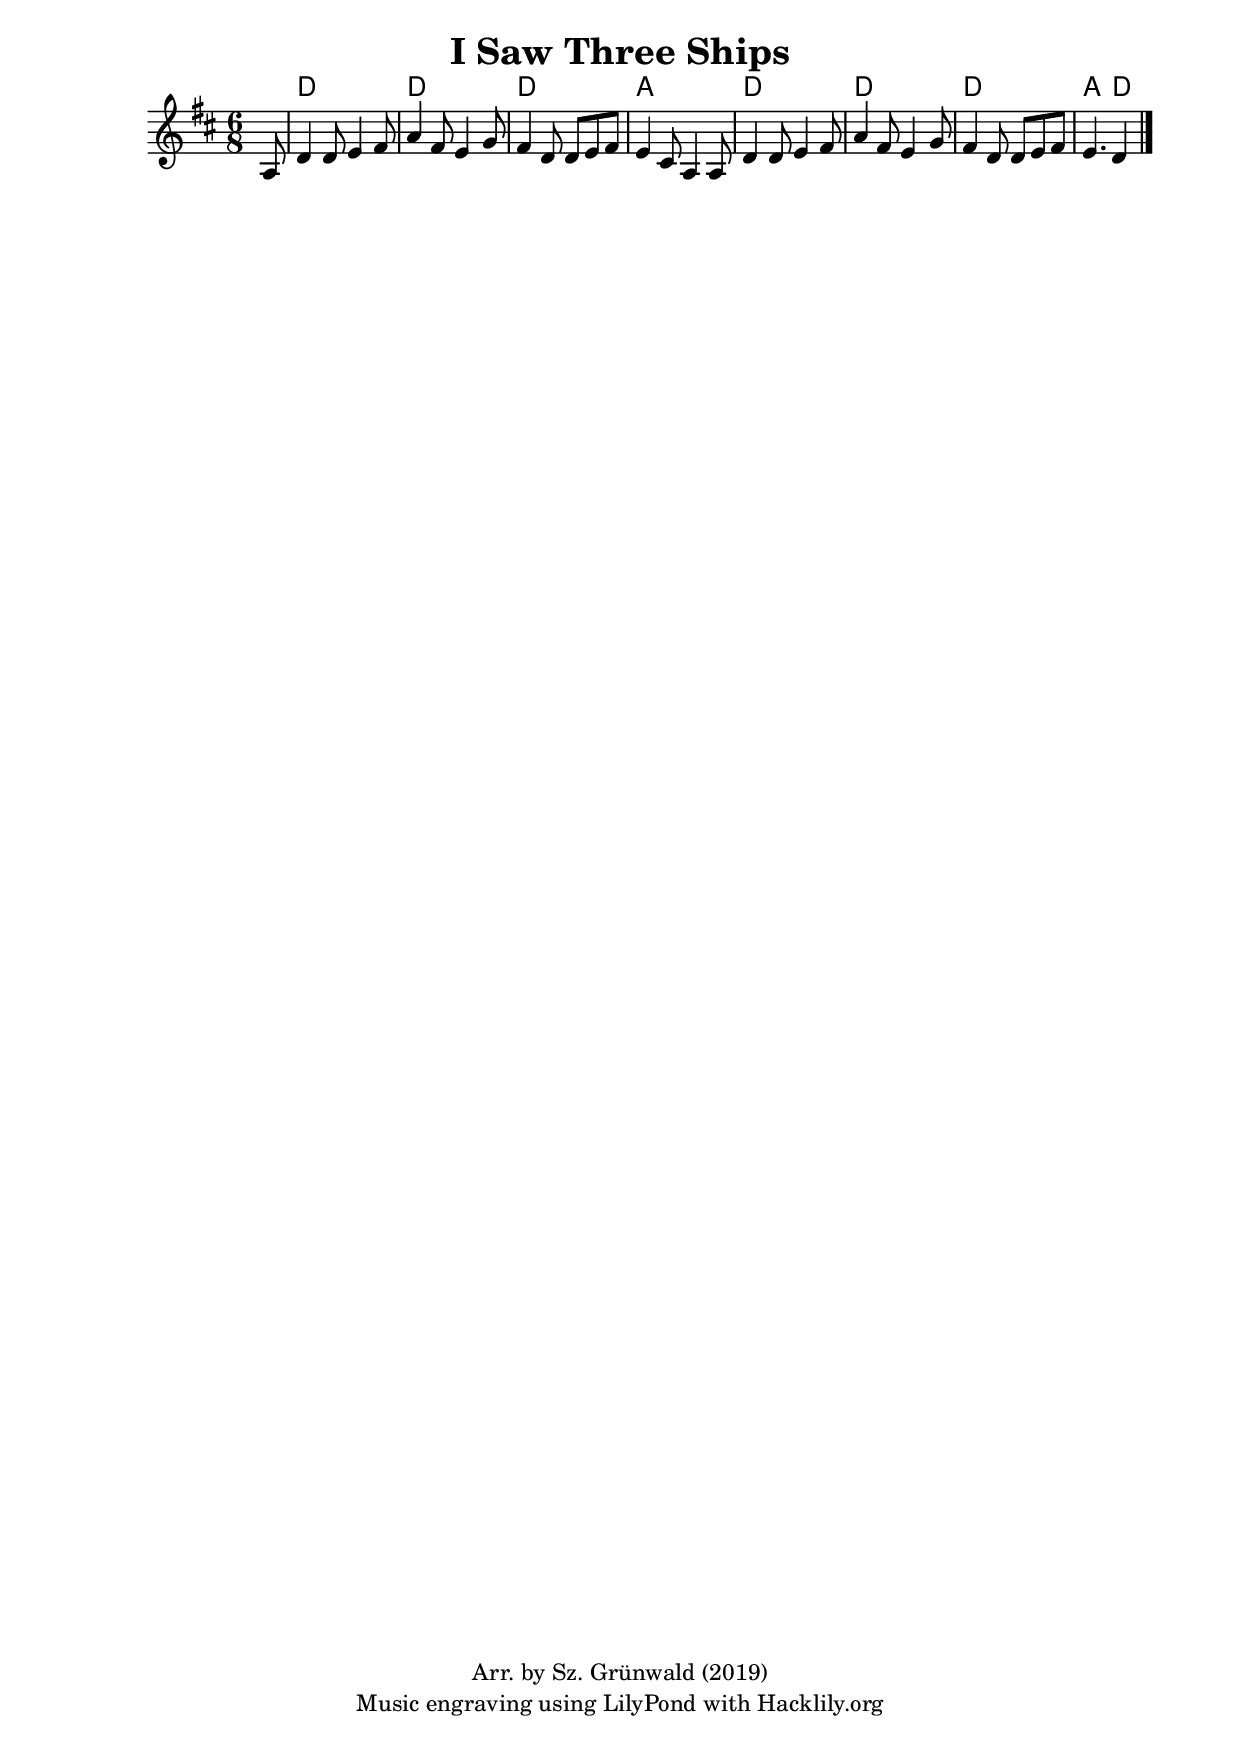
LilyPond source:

#(set-default-paper-size "a4")
\header {
  title = "I Saw Three Ships"
  composer = ""
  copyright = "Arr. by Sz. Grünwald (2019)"
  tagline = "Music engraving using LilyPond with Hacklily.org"
}

songChords = \chords { 
		s8
		c2. c c g c c c g4. c 
	}

songMelody = \relative {
		\set Score.tempoHideNote = ##t
		\tempo 4 = 98
		\time 6/8
		\key c \major

		\partial 8
		g8 | c4 c8 d4 e8 | g4 e8 d4 f8 | e4 c8 c d e | d4 b8 g4 g8 |
		 c4 c8 d4 e8 | g4 e8 d4 f8 | e4 c8 c d e | d4. c4 
		\bar "|."
	}

\score {
<<
	\transpose c d \songChords
	\transpose c d \songMelody
	
>>
\layout {
}
\midi { }
}